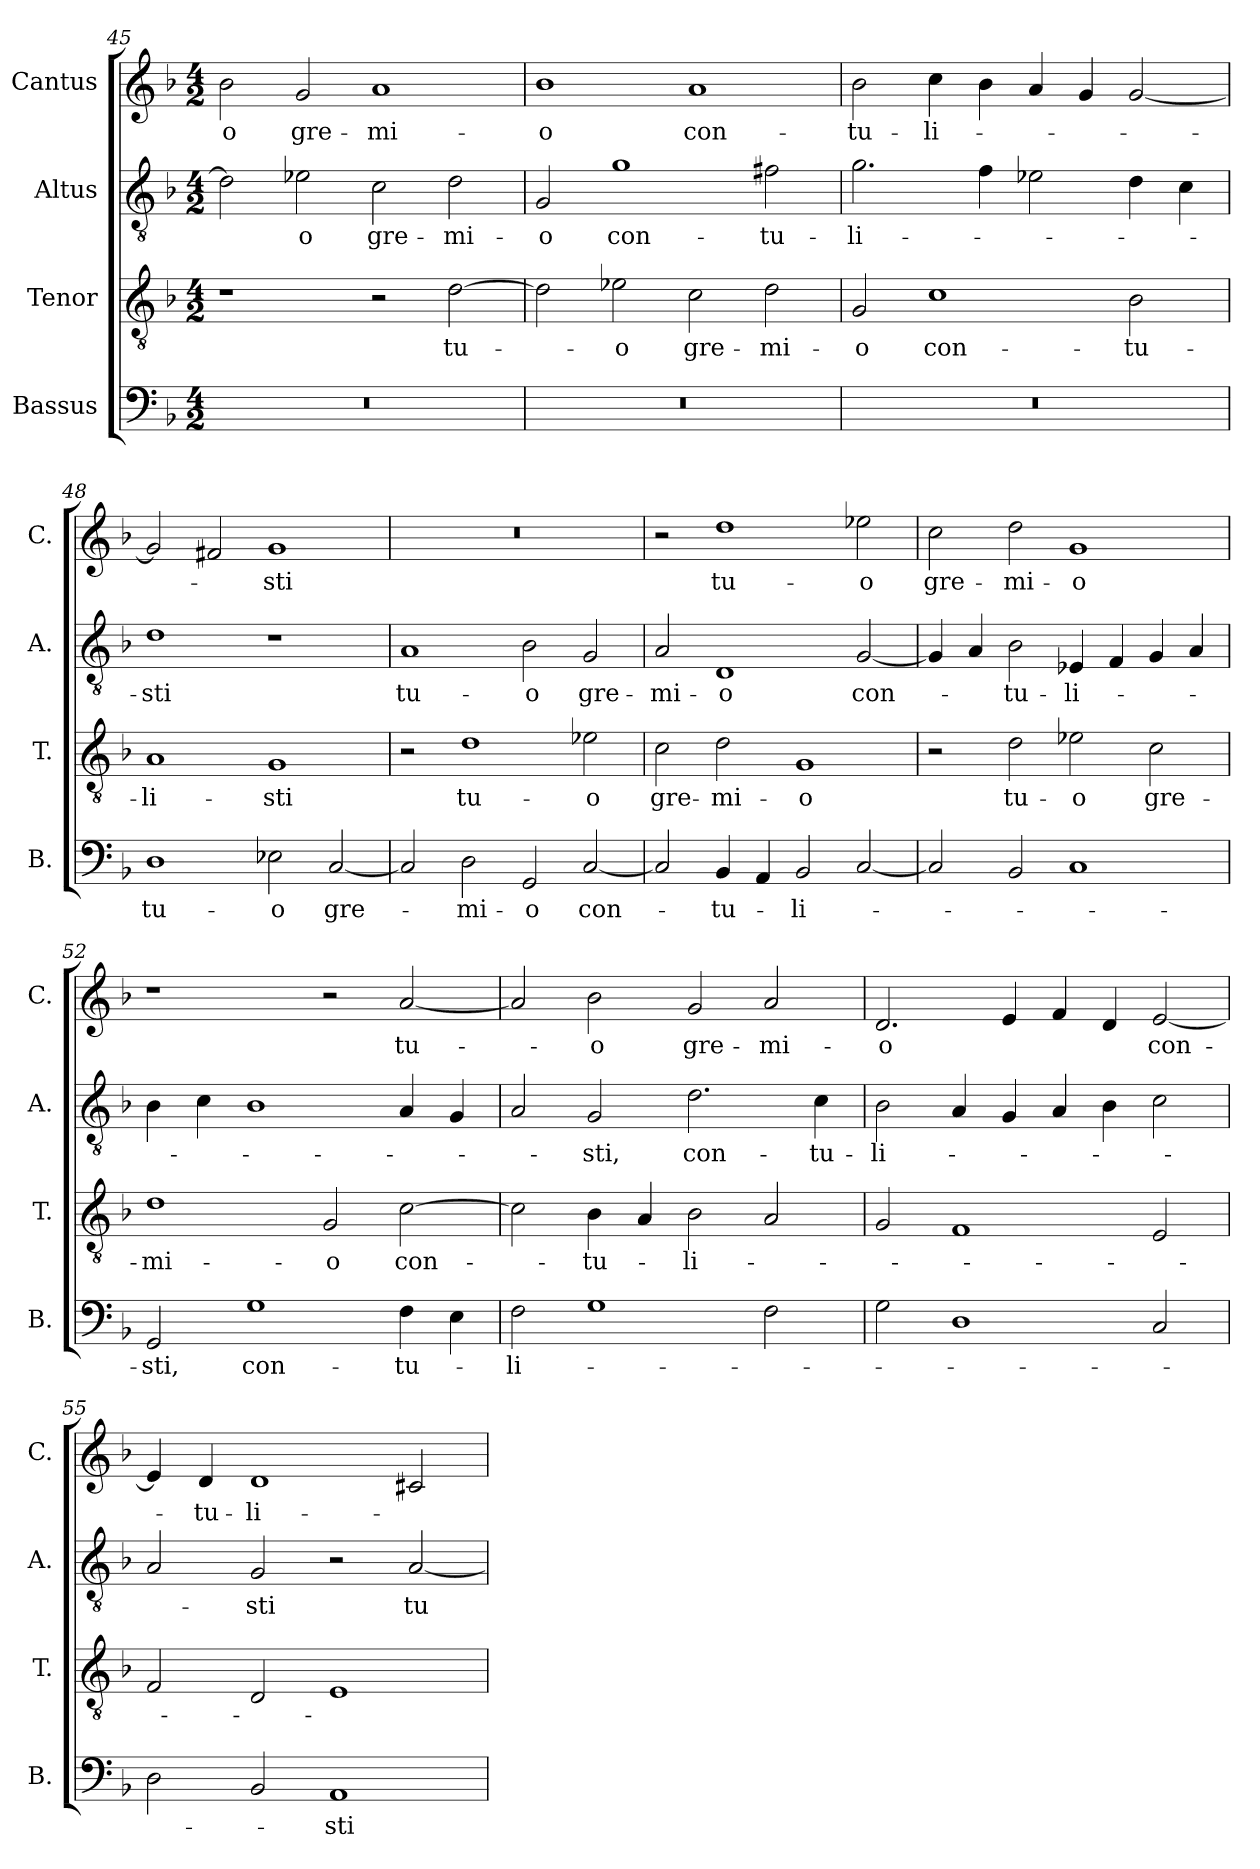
**kern	**text	**kern	**text	**kern	**text	**kern	**text
*part4	*part4	*part3	*part3	*part2	*part2	*part1	*part1
*staff4	*staff4	*staff3	*staff3	*staff2	*staff2	*staff1	*staff1
*I"Bassus	*	*I"Tenor	*	*I"Altus	*	*I"Cantus	*
*I'B.	*	*I'T.	*	*I'A.	*	*I'C.	*
*clefF4	*	*clefGv2	*	*clefGv2	*	*clefG2	*
*k[b-]	*	*k[b-]	*	*k[b-]	*	*k[b-]	*
*M4/2	*	*M4/2	*	*M4/2	*	*M4/2	*
=45	=45	=45	=45	=45	=45	=45	=45
0r	.	1r	.	2d\]	.	2b-\	-o
.	.	.	.	2e-X\	-o	2g/	gre-
.	.	2r	.	2c\	gre-	1a	-mi-
.	.	[2d\	tu-	2d\	-mi-	.	.
=46	=46	=46	=46	=46	=46	=46	=46
0r	.	2d\]	.	2G/	-o	1b-	-o
.	.	2e-X\	-o	1g	con-	.	.
.	.	2c\	gre-	.	.	1a	con-
.	.	2d\	-mi-	2f#X\	-tu-	.	.
!!LO:LB:g=z
=47	=47	=47	=47	=47	=47	=47	=47
0r	.	2G/	-o	2.g\	-li-	2b-\	-tu-
.	.	1c	con-	.	.	4cc\	-li-
.	.	.	.	4f\	.	4b-\	.
.	.	.	.	2e-X\	.	4a/	.
.	.	.	.	.	.	4g/	.
.	.	2B-\	-tu-	4d\	.	[2g/	.
.	.	.	.	4c\	.	.	.
=48	=48	=48	=48	=48	=48	=48	=48
1D	tu-	1A	-li-	1d	-sti	2g/]	.
.	.	.	.	.	.	2f#X/	.
2E-X\	-o	1G	-sti	1r	.	1g	-sti
[2C/	gre-	.	.	.	.	.	.
=49	=49	=49	=49	=49	=49	=49	=49
2C/]	.	2r	.	1A	tu-	0r	.
2D\	-mi-	1d	tu-	.	.	.	.
2GG/	-o	.	.	2B-\	-o	.	.
[2C/	con-	2e-X\	-o	2G/	gre-	.	.
=50	=50	=50	=50	=50	=50	=50	=50
2C/]	.	2c\	gre-	2A/	-mi-	2r	.
4BB-/	-tu-	2d\	-mi-	1D	-o	1dd	tu-
4AA/	.	.	.	.	.	.	.
2BB-/	-li-	1G	-o	.	.	.	.
[2C/	.	.	.	[2G/	con-	2ee-X\	-o
!!LO:LB:g=z
=51	=51	=51	=51	=51	=51	=51	=51
2C/]	.	2r	.	4G/]	.	2cc\	gre-
.	.	.	.	4A/	.	.	.
2BB-/	.	2d\	tu-	2B-\	-tu-	2dd\	-mi-
1C	.	2e-X\	-o	4E-X/	-li-	1g	-o
.	.	.	.	4F/	.	.	.
.	.	2c\	gre-	4G/	.	.	.
.	.	.	.	4A/	.	.	.
=52	=52	=52	=52	=52	=52	=52	=52
2GG/	-sti,	1d	-mi-	4B-\	.	1r	.
.	.	.	.	4c\	.	.	.
1G	con-	.	.	1B-	.	.	.
.	.	2G/	-o	.	.	2r	.
4F\	-tu-	[2c\	con-	4A/	.	[2a/	tu-
4E\	.	.	.	4G/	.	.	.
=53	=53	=53	=53	=53	=53	=53	=53
2F\	-li-	2c\]	.	2A/	.	2a/]	.
1G	.	4B-\	-tu-	2G/	-sti,	2b-\	-o
.	.	4A/	.	.	.	.	.
.	.	2B-\	-li-	2.d\	con-	2g/	gre-
2F\	.	2A/	.	.	.	2a/	-mi-
.	.	.	.	4c\	-tu-	.	.
=54	=54	=54	=54	=54	=54	=54	=54
2G\	.	2G/	.	2B-\	-li-	2.d/	-o
1D	.	1F	.	4A/	.	.	.
.	.	.	.	4G/	.	4e/	.
.	.	.	.	4A/	.	4f/	.
.	.	.	.	4B-\	.	4d/	.
2C/	.	2E/	.	2c\	.	[2e/	con-
!!LO:PB:g=z
=55	=55	=55	=55	=55	=55	=55	=55
2D\	.	2F/	.	2A/	.	4e/]	.
.	.	.	.	.	.	4d/	-tu-
2BB-/	.	2D/	.	2G/	-sti	1d	-li-
1AA	-sti	1E	.	2r	.	.	.
.	.	.	.	[2A/	tu-	2c#X/	.
=	=	=	=	=	=	=	=
*-	*-	*-	*-	*-	*-	*-	*-
